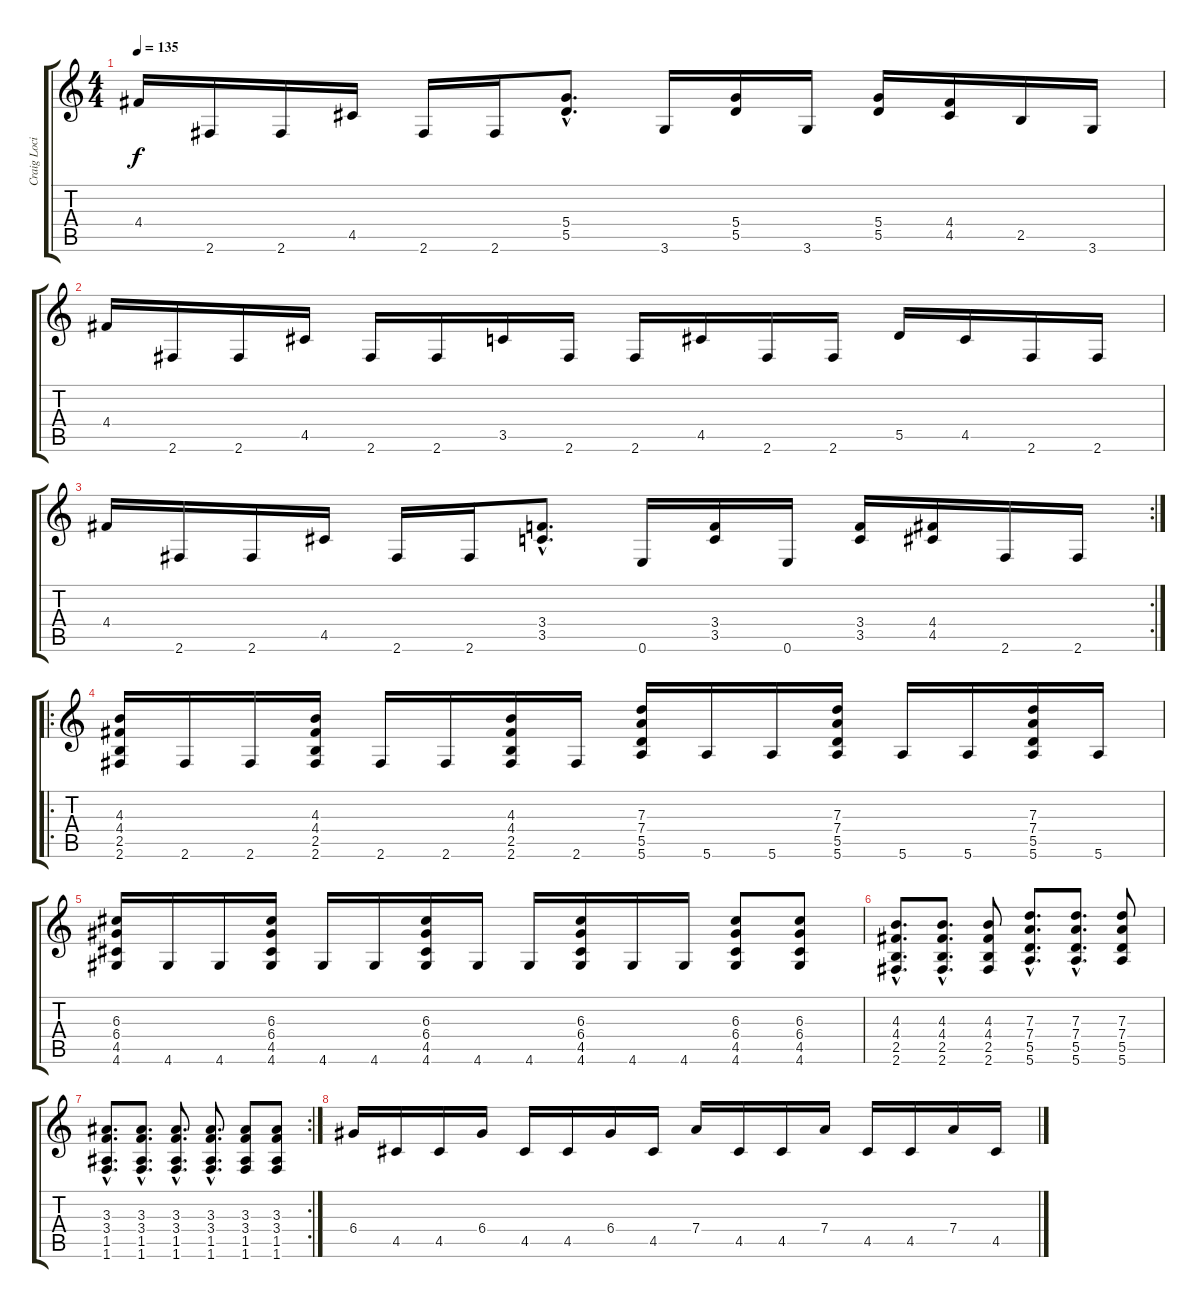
\track ("Craig Locicero" "Craig Loci") {instrument distortionguitar}
\staff {score tabs}
\tuning (E4 B3 G3 D3 A2 E2) {hide}
\ts (4 4)
\tempo 135
\clef g2
\ks c
4.4.16{dy f} 2.6.16 2.6.16 4.5.16 2.6.16 2.6.16 (5.4{hac} 5.5{hac}).8{d} 3.6.16 (5.4 5.5).16 3.6.16 (5.4 5.5).16 (4.4 4.5).16 2.5.16 3.6.16 |
4.4.16 2.6.16 2.6.16 4.5.16 2.6.16 2.6.16 3.5.16 2.6.16 2.6.16 4.5.16 2.6.16 2.6.16 5.5.16 4.5.16 2.6.16 2.6.16 |
\rc 2
4.4.16 2.6.16 2.6.16 4.5.16 2.6.16 2.6.16 (3.4{hac} 3.5{hac}).8{d} 0.6.16 (3.4 3.5).16 0.6.16 (3.4 3.5).16 (4.4 4.5).16 2.6.16 2.6.16 |
\ro
(4.3 4.4 2.5 2.6).16 2.6.16 2.6.16 (4.3 4.4 2.5 2.6).16 2.6.16 2.6.16 (4.3 4.4 2.5 2.6).16 2.6.16 (7.3 7.4 5.5 5.6).16 5.6.16 5.6.16 (7.3 7.4 5.5 5.6).16 5.6.16 5.6.16 (7.3 7.4 5.5 5.6).16 5.6.16 |
(6.3 6.4 4.5 4.6).16 4.6.16 4.6.16 (6.3 6.4 4.5 4.6).16 4.6.16 4.6.16 (6.3 6.4 4.5 4.6).16 4.6.16 4.6.16 (6.3 6.4 4.5 4.6).16 4.6.16 4.6.16 (6.3 6.4 4.5 4.6).8 (6.3 6.4 4.5 4.6).8 |
(4.3{hac} 4.4{hac} 2.5{hac} 2.6{hac}).8{d} (4.3{hac} 4.4{hac} 2.5{hac} 2.6{hac}).8{d} (4.3 4.4 2.5 2.6).8 (7.3{hac} 7.4{hac} 5.5{hac} 5.6{hac}).8{d} (7.3{hac} 7.4{hac} 5.5{hac} 5.6{hac}).8{d} (7.3 7.4 5.5 5.6).8 |
\rc 2
(3.3{hac} 3.4{hac} 1.5{hac} 1.6{hac}).8{d} (3.3{hac} 3.4{hac} 1.5{hac} 1.6{hac}).8{d} (3.3{hac} 3.4{hac} 1.5{hac} 1.6{hac}).8{d} (3.3{hac} 3.4{hac} 1.5{hac} 1.6{hac}).8{d} (3.3 3.4 1.5 1.6).8 (3.3 3.4 1.5 1.6).8 |
6.4.16 4.5.16 4.5.16 6.4.16 4.5.16 4.5.16 6.4.16 4.5.16 7.4.16 4.5.16 4.5.16 7.4.16 4.5.16 4.5.16 7.4.16 4.5.16
